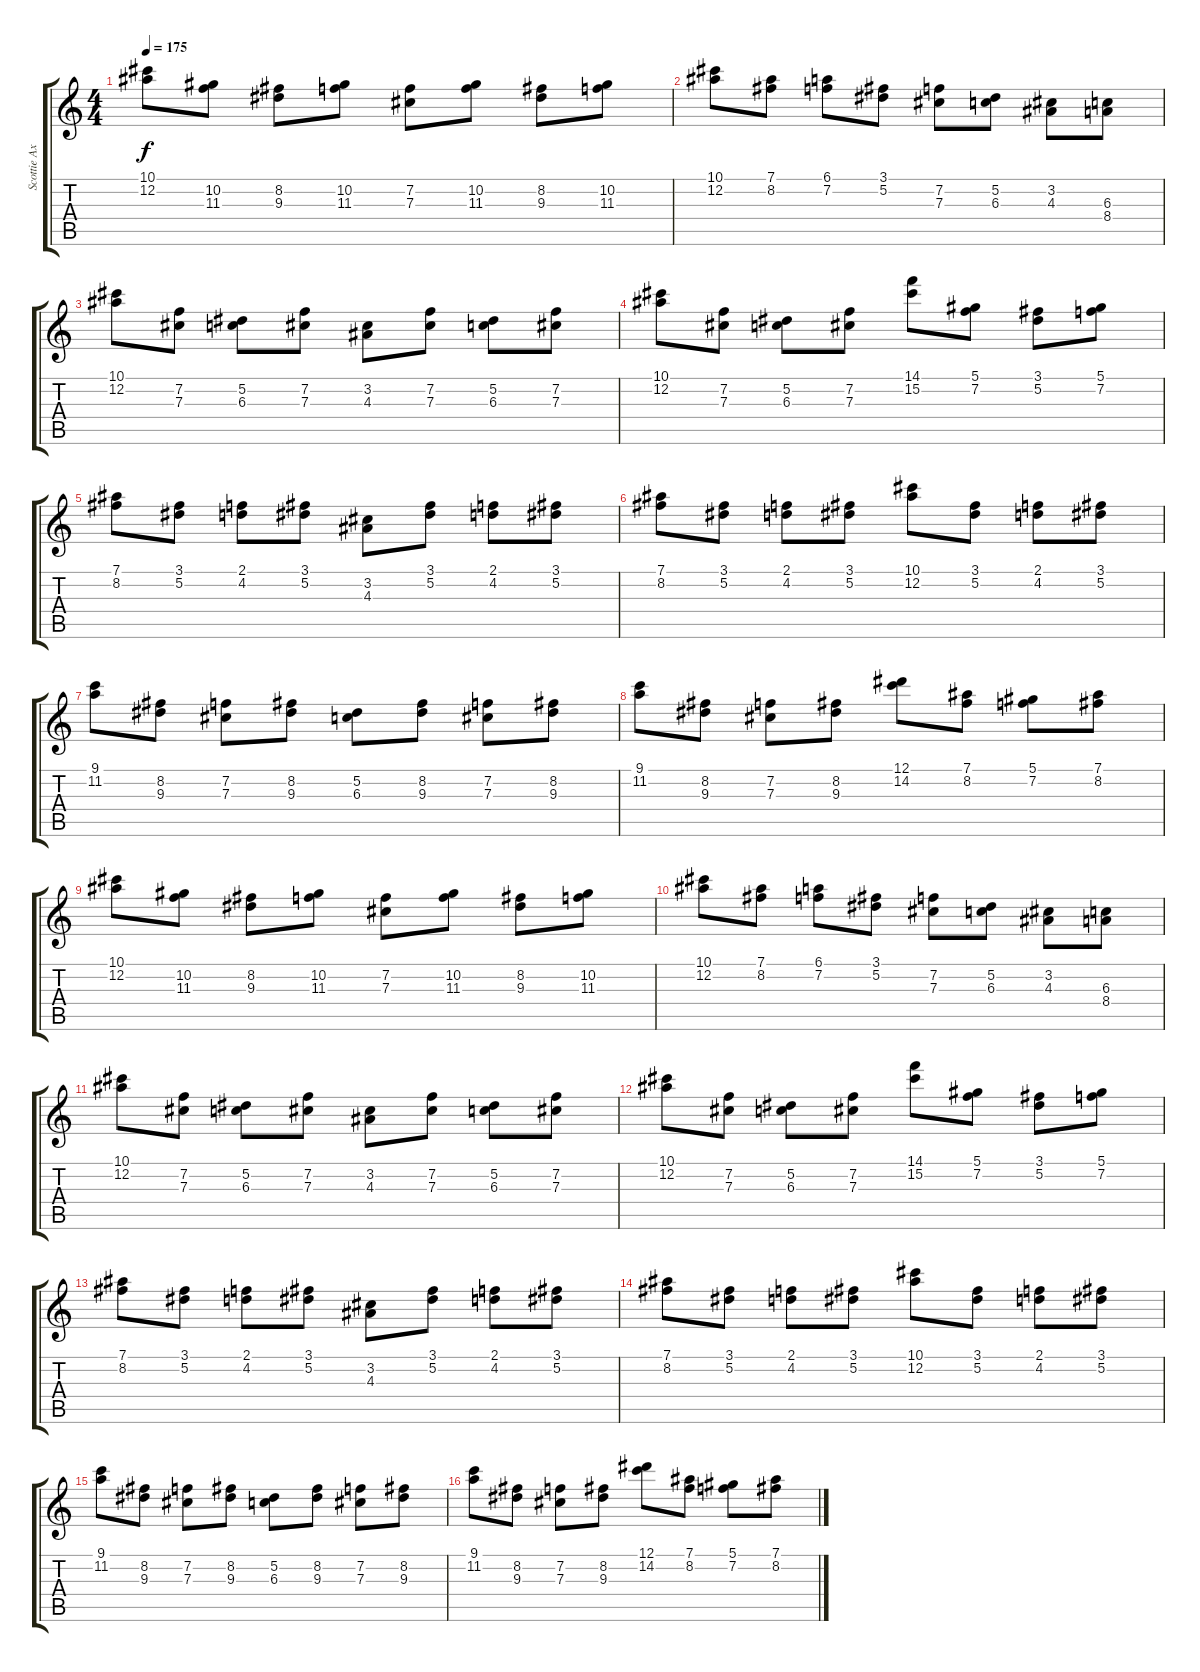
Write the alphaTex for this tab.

\track ("Scottie Axeman" "Scottie Ax") {instrument distortionguitar}
\staff {score tabs}
\tuning (Eb4 Bb3 Gb3 Db3 Ab2 Eb2) {hide}
\ts (4 4)
\tempo 175
\clef g2
\ks c
(10.1 12.2).8{dy f} (10.2 11.3).8 (8.2 9.3).8 (10.2 11.3).8 (7.2 7.3).8 (10.2 11.3).8 (8.2 9.3).8 (10.2 11.3).8 |
(10.1 12.2).8 (7.1 8.2).8 (6.1 7.2).8 (3.1 5.2).8 (7.2 7.3).8 (5.2 6.3).8 (3.2 4.3).8 (6.3 8.4).8 |
(10.1 12.2).8 (7.2 7.3).8 (5.2 6.3).8 (7.2 7.3).8 (3.2 4.3).8 (7.2 7.3).8 (5.2 6.3).8 (7.2 7.3).8 |
(10.1 12.2).8 (7.2 7.3).8 (5.2 6.3).8 (7.2 7.3).8 (14.1 15.2).8 (5.1 7.2).8 (3.1 5.2).8 (5.1 7.2).8 |
(7.1 8.2).8 (3.1 5.2).8 (2.1 4.2).8 (3.1 5.2).8 (3.2 4.3).8 (3.1 5.2).8 (2.1 4.2).8 (3.1 5.2).8 |
(7.1 8.2).8 (3.1 5.2).8 (2.1 4.2).8 (3.1 5.2).8 (10.1 12.2).8 (3.1 5.2).8 (2.1 4.2).8 (3.1 5.2).8 |
(9.1 11.2).8 (8.2 9.3).8 (7.2 7.3).8 (8.2 9.3).8 (5.2 6.3).8 (8.2 9.3).8 (7.2 7.3).8 (8.2 9.3).8 |
(9.1 11.2).8 (8.2 9.3).8 (7.2 7.3).8 (8.2 9.3).8 (12.1 14.2).8 (7.1 8.2).8 (5.1 7.2).8 (7.1 8.2).8 |
(10.1 12.2).8 (10.2 11.3).8 (8.2 9.3).8 (10.2 11.3).8 (7.2 7.3).8 (10.2 11.3).8 (8.2 9.3).8 (10.2 11.3).8 |
(10.1 12.2).8 (7.1 8.2).8 (6.1 7.2).8 (3.1 5.2).8 (7.2 7.3).8 (5.2 6.3).8 (3.2 4.3).8 (6.3 8.4).8 |
(10.1 12.2).8 (7.2 7.3).8 (5.2 6.3).8 (7.2 7.3).8 (3.2 4.3).8 (7.2 7.3).8 (5.2 6.3).8 (7.2 7.3).8 |
(10.1 12.2).8 (7.2 7.3).8 (5.2 6.3).8 (7.2 7.3).8 (14.1 15.2).8 (5.1 7.2).8 (3.1 5.2).8 (5.1 7.2).8 |
(7.1 8.2).8 (3.1 5.2).8 (2.1 4.2).8 (3.1 5.2).8 (3.2 4.3).8 (3.1 5.2).8 (2.1 4.2).8 (3.1 5.2).8 |
(7.1 8.2).8 (3.1 5.2).8 (2.1 4.2).8 (3.1 5.2).8 (10.1 12.2).8 (3.1 5.2).8 (2.1 4.2).8 (3.1 5.2).8 |
(9.1 11.2).8 (8.2 9.3).8 (7.2 7.3).8 (8.2 9.3).8 (5.2 6.3).8 (8.2 9.3).8 (7.2 7.3).8 (8.2 9.3).8 |
(9.1 11.2).8 (8.2 9.3).8 (7.2 7.3).8 (8.2 9.3).8 (12.1 14.2).8 (7.1 8.2).8 (5.1 7.2).8 (7.1 8.2).8
